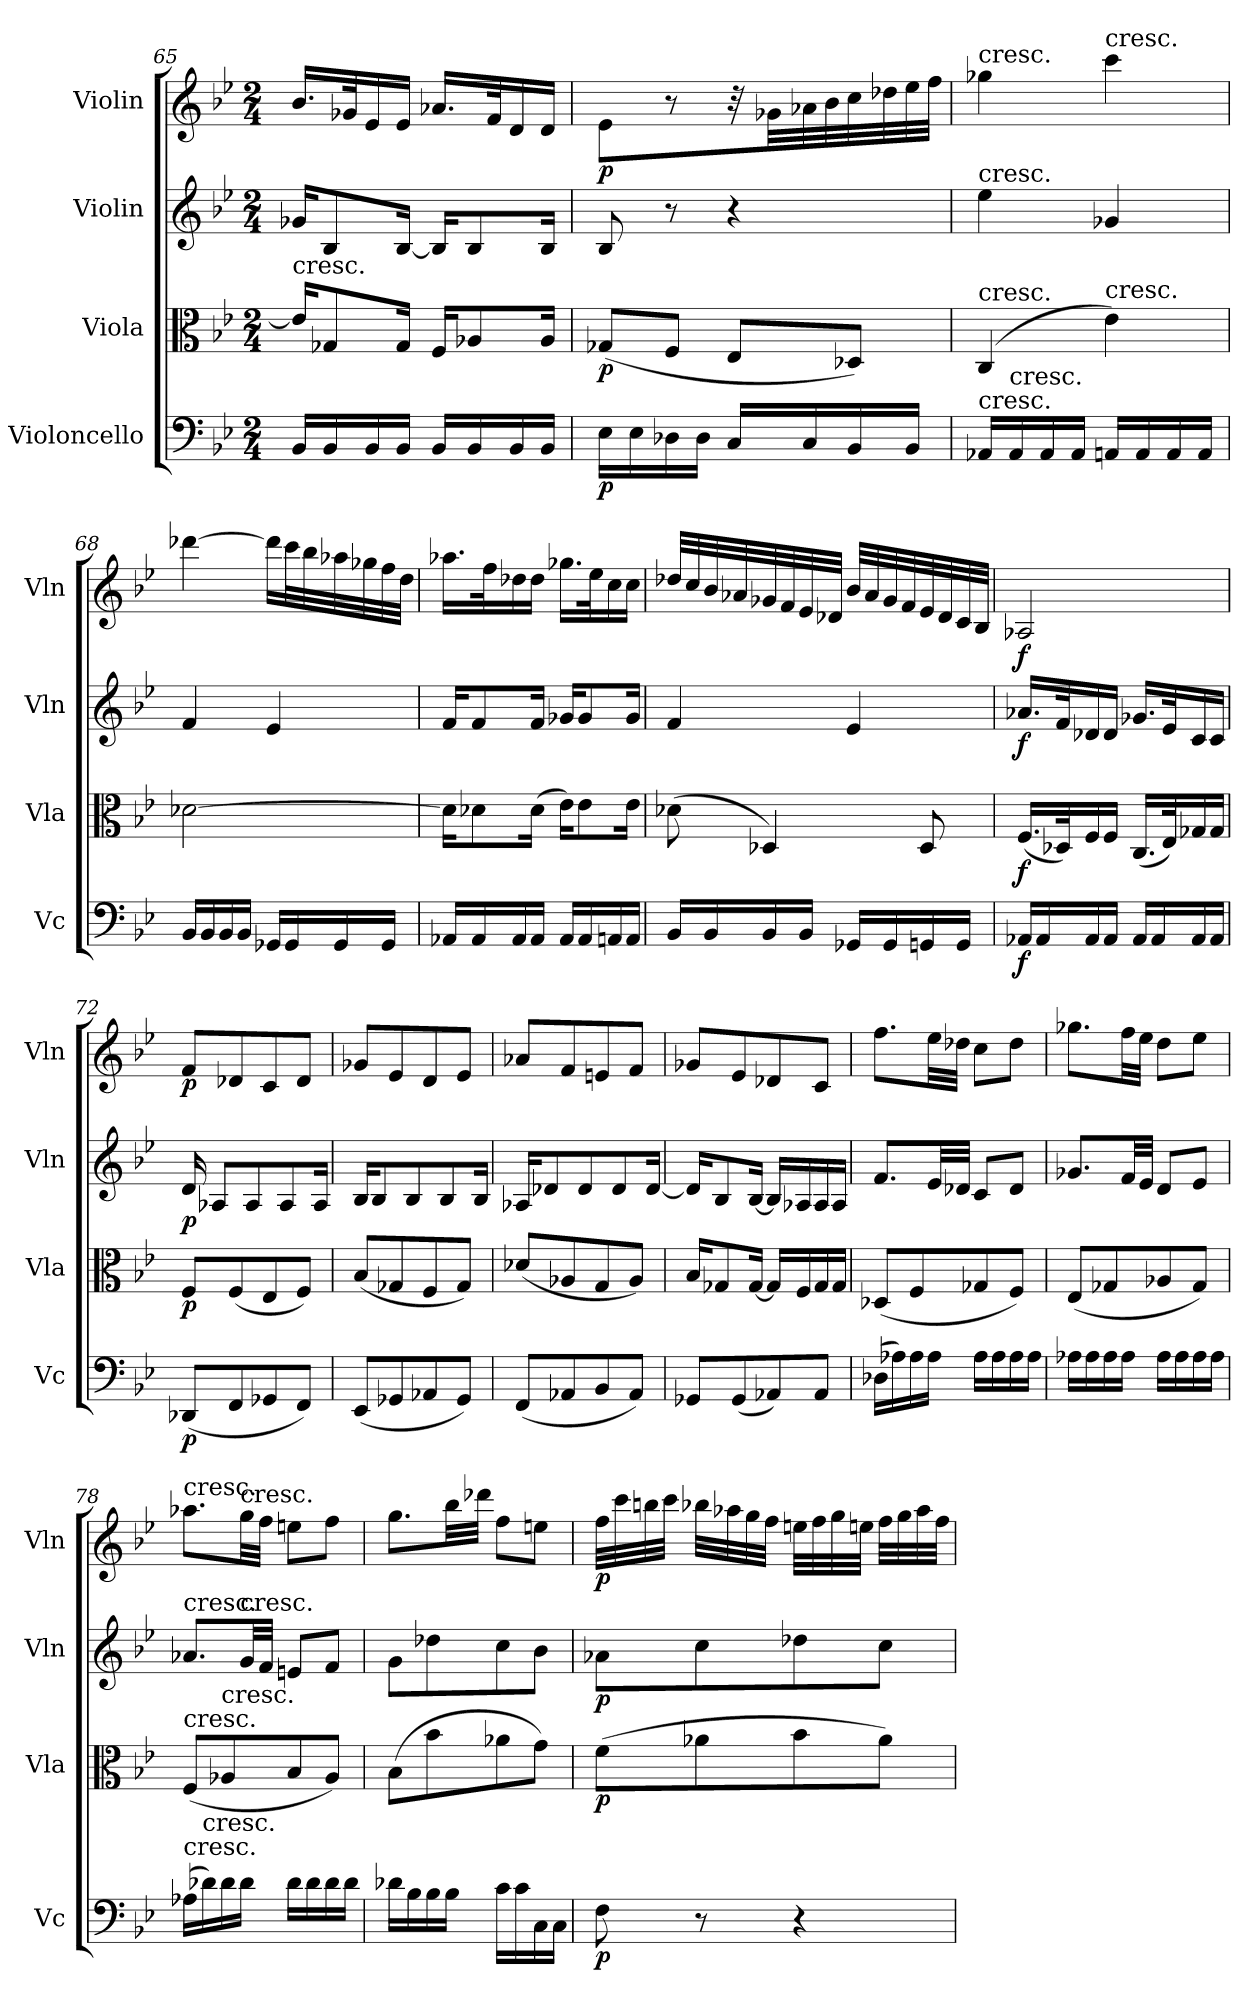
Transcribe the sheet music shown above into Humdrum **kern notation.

**kern	**dynam	**kern	**dynam	**kern	**dynam	**kern	**dynam
*part4	*part4	*part3	*part3	*part2	*part2	*part1	*part1
*staff4	*staff4	*staff3	*staff3	*staff2	*staff2	*staff1	*staff1
*I"Violoncello	*	*I"Viola	*	*I"Violin	*	*I"Violin	*
*I'Vc	*	*I'Vla	*	*I'Vln	*	*I'Vln	*
*clefF4	*	*clefC3	*	*clefG2	*	*clefG2	*
*k[b-e-]	*	*k[b-e-]	*	*k[b-e-]	*	*k[b-e-]	*
*M2/4	*	*M2/4	*	*M2/4	*	*M2/4	*
=65	=65	=65	=65	=65	=65	=65	=65
!	!	!LO:TX:t=cresc.	!	!	!	!	!
16BB-/LL	.	16e-/KL]	.	16g-X/KL	.	16.b-/LL	.
16BB-/	.	8G-X/	.	8B-/	.	.	.
.	.	.	.	.	.	32g-X/K	.
16BB-/	.	.	.	.	.	16e-/	.
16BB-/JJ	.	16G-/Jk	.	[16B-/Jk	.	16e-/JJ	.
16BB-/LL	.	16F/KL	.	16B-/KL]	.	16.a-X/LL	.
16BB-/	.	8A-X/	.	8B-/	.	.	.
.	.	.	.	.	.	32f/K	.
16BB-/	.	.	.	.	.	16d/	.
16BB-/JJ	.	16A-/Jk	.	16B-/Jk	.	16d/JJ	.
=66	=66	=66	=66	=66	=66	=66	=66
16E-\LL	p	(8G-X/L	p	8B-/	.	8e-\L	p
16E-\	.	.	.	.	.	.	.
16D-X\	.	8F/J	.	8r	.	8r	.
16D-\JJ	.	.	.	.	.	.	.
16C/LL	.	8E-/L	.	4r	.	32r	.
.	.	.	.	.	.	32g-X\LL	.
16C/	.	.	.	.	.	32a-X\	.
.	.	.	.	.	.	32b-\	.
16BB-/	.	8D-X/J)	.	.	.	32cc\	.
.	.	.	.	.	.	32dd-X\	.
16BB-/JJ	.	.	.	.	.	32ee-\	.
.	.	.	.	.	.	32ff\JJJ	.
=67	=67	=67	=67	=67	=67	=67	=67
!	!	!	!	!	!	!LO:TX:t=cresc.	!
!	!	!	!	!LO:TX:t=cresc.	!	!	!
!	!	!LO:TX:t=cresc.	!	!	!	!	!
!LO:TX:t=cresc.	!	!	!	!	!	!	!
16AA-X/LL	.	(4C/	.	4ee-\	.	4gg-X\	.
!LO:TX:t=cresc.	!	!	!	!	!	!	!
16AA-/	.	.	.	.	.	.	.
16AA-/	.	.	.	.	.	.	.
16AA-/JJ	.	.	.	.	.	.	.
!	!	!	!	!	!	!LO:TX:t=cresc.	!
!	!	!LO:TX:t=cresc.	!	!	!	!	!
16AAn/LL	.	4e-\)	.	4g-X/	.	4ccc\	.
16AA/	.	.	.	.	.	.	.
16AA/	.	.	.	.	.	.	.
16AA/JJ	.	.	.	.	.	.	.
=68	=68	=68	=68	=68	=68	=68	=68
16BB-/LL	.	[2d-X\	.	4f/	.	[4ddd-X\	.
16BB-/	.	.	.	.	.	.	.
16BB-/	.	.	.	.	.	.	.
16BB-/JJ	.	.	.	.	.	.	.
16GG-X/LL	.	.	.	4e-/	.	16ddd-\LL]	.
16GG-/	.	.	.	.	.	32ccc\L	.
.	.	.	.	.	.	32bb-\	.
16GG-/	.	.	.	.	.	32aa-X\	.
.	.	.	.	.	.	32gg-X\	.
16GG-/JJ	.	.	.	.	.	32ff\	.
.	.	.	.	.	.	32dd\JJJ	.
=69	=69	=69	=69	=69	=69	=69	=69
16AA-X/LL	.	16d-\KL]	.	16f/KL	.	16.aa-X\LL	.
16AA-/	.	8d-X\	.	8f/	.	.	.
.	.	.	.	.	.	32ff\K	.
16AA-/	.	.	.	.	.	16dd-X\	.
16AA-/JJ	.	(16d-\Jk	.	16f/Jk	.	16dd-\JJ	.
16AA-/LL	.	16e-\KL)	.	16g-X/KL	.	16.gg-X\LL	.
16AA-/	.	8e-\	.	8g-/	.	.	.
.	.	.	.	.	.	32ee-\K	.
16AAn/	.	.	.	.	.	16cc\	.
16AA/JJ	.	16e-\Jk	.	16g-/Jk	.	16cc\JJ	.
=70	=70	=70	=70	=70	=70	=70	=70
16BB-/LL	.	(8d-X\	.	4f/	.	32dd-X/LLL	.
.	.	.	.	.	.	32cc/	.
16BB-/	.	.	.	.	.	32b-/	.
.	.	.	.	.	.	32a-X/	.
16BB-/	.	4D-X/)	.	.	.	32g-X/	.
.	.	.	.	.	.	32f/	.
16BB-/JJ	.	.	.	.	.	32e-/	.
.	.	.	.	.	.	32d-X/JJJ	.
16GG-X/LL	.	.	.	4e-/	.	32b-/LLL	.
.	.	.	.	.	.	32a-/	.
16GG-/	.	.	.	.	.	32g-/	.
.	.	.	.	.	.	32f/	.
16GGn/	.	8D-/	.	.	.	32e-/	.
.	.	.	.	.	.	32d-/	.
16GG/JJ	.	.	.	.	.	32c/	.
.	.	.	.	.	.	32B-/JJJ	.
=71	=71	=71	=71	=71	=71	=71	=71
16AA-X/LL	f	(16.F/LL	f	16.a-X/LL	f	2A-X/	f
16AA-/	.	.	.	.	.	.	.
.	.	32D-X/K)	.	32f/K	.	.	.
16AA-/	.	16F/	.	16d-X/	.	.	.
16AA-/JJ	.	16F/JJ	.	16d-/JJ	.	.	.
16AA-/LL	.	(16.C/LL	.	16.g-X/LL	.	.	.
16AA-/	.	.	.	.	.	.	.
.	.	32E-/K)	.	32e-/K	.	.	.
16AA-/	.	16G-X/	.	16c/	.	.	.
16AA-/JJ	.	16G-/JJ	.	16c/JJ	.	.	.
=72	=72	=72	=72	=72	=72	=72	=72
(8DD-X/L	p	8F/L	p	16d/	p	8f/L	p
.	.	.	.	8A-X/L	.	.	.
8FF/	.	(8F/	.	.	.	8d-X/	.
.	.	.	.	8A-/	.	.	.
8GG-X/	.	8E-/	.	.	.	8c/	.
.	.	.	.	8A-/	.	.	.
8FF/J)	.	8F/J)	.	.	.	8d-/J	.
.	.	.	.	16A-/Jk	.	.	.
=73	=73	=73	=73	=73	=73	=73	=73
(8EE-/L	.	(8B-/L	.	16B-/KL	.	8g-X/L	.
.	.	.	.	8B-/	.	.	.
8GG-X/	.	8G-X/	.	.	.	8e-/	.
.	.	.	.	8B-/	.	.	.
8AA-X/	.	8F/	.	.	.	8d/	.
.	.	.	.	8B-/	.	.	.
8GG-/J)	.	8G-/J)	.	.	.	8e-/J	.
.	.	.	.	16B-/Jk	.	.	.
=74	=74	=74	=74	=74	=74	=74	=74
(8FF/L	.	(8d-X/L	.	16A-X/KL	.	8a-X/L	.
.	.	.	.	8d-X/	.	.	.
8AA-X/	.	8A-X/	.	.	.	8f/	.
.	.	.	.	8d-/	.	.	.
8BB-/	.	8G/	.	.	.	8en/	.
.	.	.	.	8d-/	.	.	.
8AA-/J)	.	8A-/J)	.	.	.	8f/J	.
.	.	.	.	[16d-/Jk	.	.	.
=75	=75	=75	=75	=75	=75	=75	=75
8GG-X/L	.	16B-/KL	.	16d-/KL]	.	8g-X/L	.
.	.	8G-X/	.	8B-/	.	.	.
(8GG-/	.	.	.	.	.	8e-/	.
.	.	[16G-/Jk	.	[16B-/Jk	.	.	.
8AA-X/)	.	16G-/LL]	.	16B-/LL]	.	8d-X/	.
.	.	16F/	.	16A-X/	.	.	.
8AA-/J	.	16G-/	.	16A-/	.	8c/J	.
.	.	16G-/JJ	.	16A-/JJ	.	.	.
=76	=76	=76	=76	=76	=76	=76	=76
(16D-X\LL	.	(8D-X/L	.	8.f/L	.	8.ff\L	.
16A-X\)	.	.	.	.	.	.	.
16A-\	.	8F/	.	.	.	.	.
16A-\JJ	.	.	.	32e-/LL	.	32ee-\LL	.
.	.	.	.	32d-X/JJJ	.	32dd-X\JJJ	.
16A-\LL	.	8G-X/	.	8c/L	.	8cc\L	.
16A-\	.	.	.	.	.	.	.
16A-\	.	8F/J)	.	8d-/J	.	8dd-\J	.
16A-\JJ	.	.	.	.	.	.	.
=77	=77	=77	=77	=77	=77	=77	=77
16A-X\LL	.	(8E-/L	.	8.g-X/L	.	8.gg-X\L	.
16A-\	.	.	.	.	.	.	.
16A-\	.	8G-X/	.	.	.	.	.
16A-\JJ	.	.	.	32f/LL	.	32ff\LL	.
.	.	.	.	32e-/JJJ	.	32ee-\JJJ	.
16A-\LL	.	8A-X/	.	8d/L	.	8dd\L	.
16A-\	.	.	.	.	.	.	.
16A-\	.	8G-/J)	.	8e-/J	.	8ee-\J	.
16A-\JJ	.	.	.	.	.	.	.
=78	=78	=78	=78	=78	=78	=78	=78
!	!	!	!	!	!	!LO:TX:t=cresc.	!
!	!	!	!	!LO:TX:t=cresc.	!	!	!
!	!	!LO:TX:t=cresc.	!	!	!	!	!
!LO:TX:t=cresc.	!	!	!	!	!	!	!
(16A-X\LL	.	(8F/L	.	8.a-X/L	.	8.aa-X\L	.
!LO:TX:t=cresc.	!	!	!	!	!	!	!
16d-X\)	.	.	.	.	.	.	.
!	!	!LO:TX:t=cresc.	!	!	!	!	!
16d-\	.	8A-X/	.	.	.	.	.
!	!	!	!	!	!	!LO:TX:t=cresc.	!
!	!	!	!	!LO:TX:t=cresc.	!	!	!
16d-\JJ	.	.	.	32g/LL	.	32gg\LL	.
.	.	.	.	32f/JJJ	.	32ff\JJJ	.
16d-\LL	.	8B-/	.	8en/L	.	8een\L	.
16d-\	.	.	.	.	.	.	.
16d-\	.	8A-/J)	.	8f/J	.	8ff\J	.
16d-\JJ	.	.	.	.	.	.	.
=79	=79	=79	=79	=79	=79	=79	=79
16d-X\LL	.	(8B-\L	.	8g\L	.	8.gg\L	.
16B-\	.	.	.	.	.	.	.
16B-\	.	8b-\	.	8dd-X\	.	.	.
16B-\JJ	.	.	.	.	.	32bb-\LL	.
.	.	.	.	.	.	32ddd-X\JJJ	.
16c\LL	.	8a-X\	.	8cc\	.	8ff\L	.
16c\	.	.	.	.	.	.	.
16C\	.	8g\J)	.	8b-\J	.	8een\J	.
16C\JJ	.	.	.	.	.	.	.
=80	=80	=80	=80	=80	=80	=80	=80
8F\	p	(8f\L	p	8a-X\L	p	32ff\LLL	p
.	.	.	.	.	.	32ccc\	.
.	.	.	.	.	.	32bbn\	.
.	.	.	.	.	.	32ccc\JJJ	.
8r	.	8a-X\	.	8cc\	.	32bb-X\LLL	.
.	.	.	.	.	.	32aa-X\	.
.	.	.	.	.	.	32gg\	.
.	.	.	.	.	.	32ff\JJJ	.
4r	.	8b-\	.	8dd-X\	.	32een\LLL	.
.	.	.	.	.	.	32ff\	.
.	.	.	.	.	.	32gg\	.
.	.	.	.	.	.	32een\JJJ	.
.	.	8a-\J)	.	8cc\J	.	32ff\LLL	.
.	.	.	.	.	.	32gg\	.
.	.	.	.	.	.	32aa-\	.
.	.	.	.	.	.	32ff\JJJ	.
=	=	=	=	=	=	=	=
*-	*-	*-	*-	*-	*-	*-	*-
